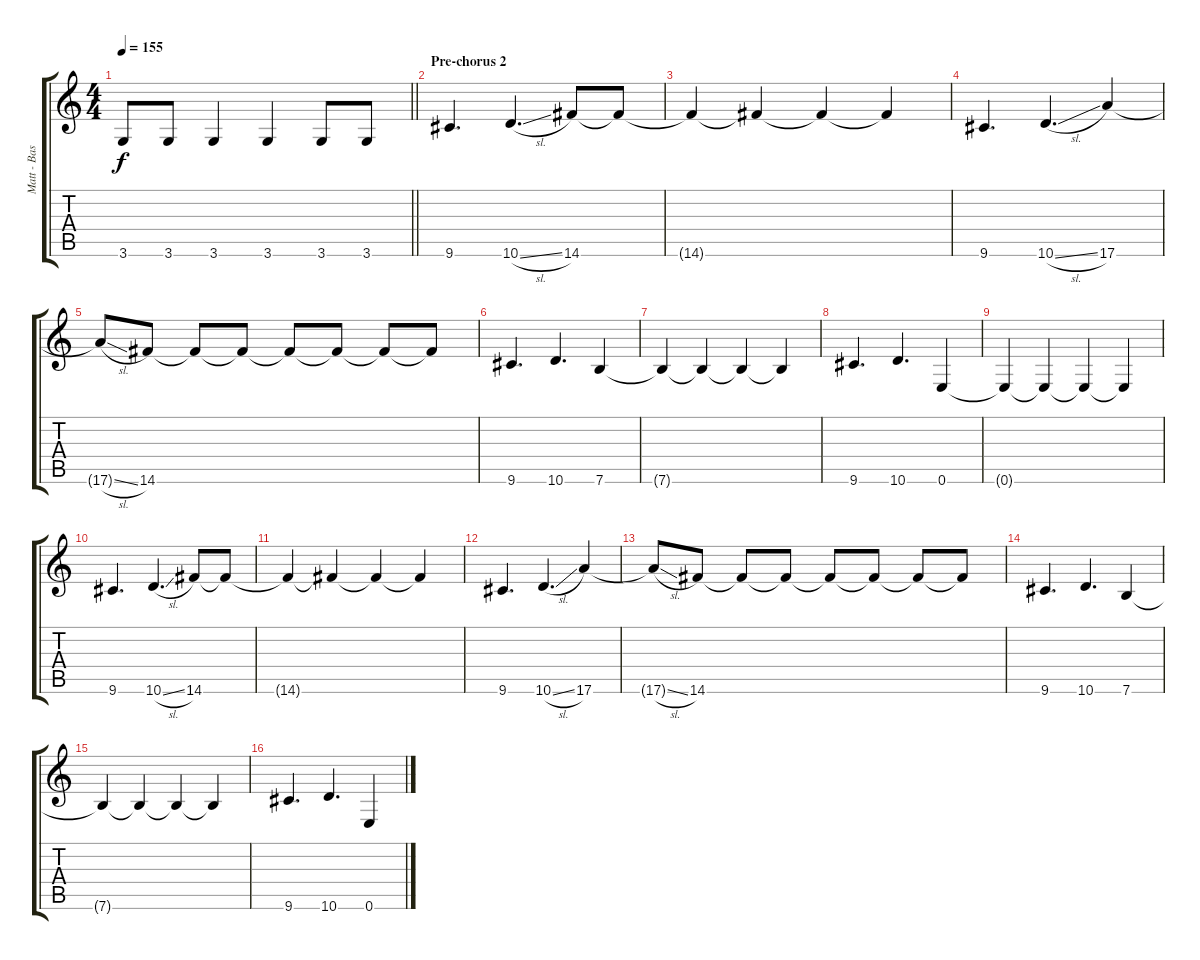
\track ("Matt - Bass" "Matt - Bas") {instrument electricbassfinger}
\staff {score tabs}
\tuning (E4 B3 G3 D3 A2 E2) {hide}
\ts (4 4)
\tempo 155
\clef g2
\barLineRight lightlight
\ks c
3.6{t}.8{dy f} 3.6.8 3.6.4 3.6.4 3.6.8 3.6.8 |
\section ("" "Pre-chorus 2")
9.6.4{d} 10.6{sl}.4{d} 14.6.8 14.6{t}.8 |
14.6{t}.4 14.6{t}.4 14.6{t}.4 14.6{t}.4 |
9.6.4{d} 10.6{sl}.4{d} 17.6.4 |
17.6{sl t}.8 14.6.8 14.6{t}.8 14.6{t}.8 14.6{t}.8 14.6{t}.8 14.6{t}.8 14.6{t}.8 |
9.6.4{d} 10.6.4{d} 7.6.4 |
7.6{t}.4 7.6{t}.4 7.6{t}.4 7.6{t}.4 |
9.6.4{d} 10.6.4{d} 0.6.4 |
0.6{t}.4 0.6{t}.4 0.6{t}.4 0.6{t}.4 |
9.6.4{d} 10.6{sl}.4{d} 14.6.8 14.6{t}.8 |
14.6{t}.4 14.6{t}.4 14.6{t}.4 14.6{t}.4 |
9.6.4{d} 10.6{sl}.4{d} 17.6.4 |
17.6{sl t}.8 14.6.8 14.6{t}.8 14.6{t}.8 14.6{t}.8 14.6{t}.8 14.6{t}.8 14.6{t}.8 |
9.6.4{d} 10.6.4{d} 7.6.4 |
7.6{t}.4 7.6{t}.4 7.6{t}.4 7.6{t}.4 |
9.6.4{d} 10.6.4{d} 0.6.4
